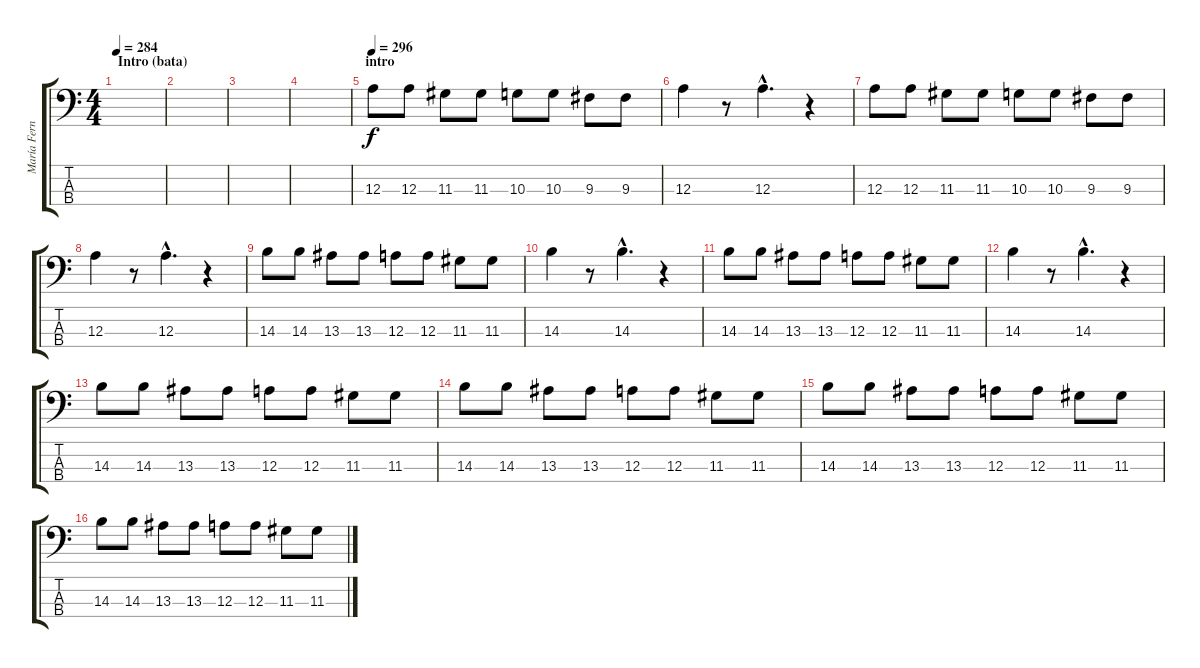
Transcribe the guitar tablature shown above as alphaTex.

\track ("María Fernanda (bajo)" "María Fern") {instrument electricbasspick}
\staff {score tabs}
\tuning (G2 D2 A1 E1) {hide}
\ts (4 4)
\section ("" "Intro (bata)")
\tempo 284
\tempo 300
\tempo 284
\clef f4
\ks c
|
|
|
|
\section ("" "intro ")
\tempo 296
12.3.8 12.3.8 11.3.8 11.3.8 10.3.8 10.3.8 9.3.8 9.3.8 |
12.3.4 r.8 12.3{hac}.4{d} r.4 |
12.3.8 12.3.8 11.3.8 11.3.8 10.3.8 10.3.8 9.3.8 9.3.8 |
12.3.4 r.8 12.3{hac}.4{d} r.4 |
14.3.8 14.3.8 13.3.8 13.3.8 12.3.8 12.3.8 11.3.8 11.3.8 |
14.3.4 r.8 14.3{hac}.4{d} r.4 |
14.3.8 14.3.8 13.3.8 13.3.8 12.3.8 12.3.8 11.3.8 11.3.8 |
14.3.4 r.8 14.3{hac}.4{d} r.4 |
14.3.8 14.3.8 13.3.8 13.3.8 12.3.8 12.3.8 11.3.8 11.3.8 |
14.3.8 14.3.8 13.3.8 13.3.8 12.3.8 12.3.8 11.3.8 11.3.8 |
14.3.8 14.3.8 13.3.8 13.3.8 12.3.8 12.3.8 11.3.8 11.3.8 |
14.3.8 14.3.8 13.3.8 13.3.8 12.3.8 12.3.8 11.3.8 11.3.8
